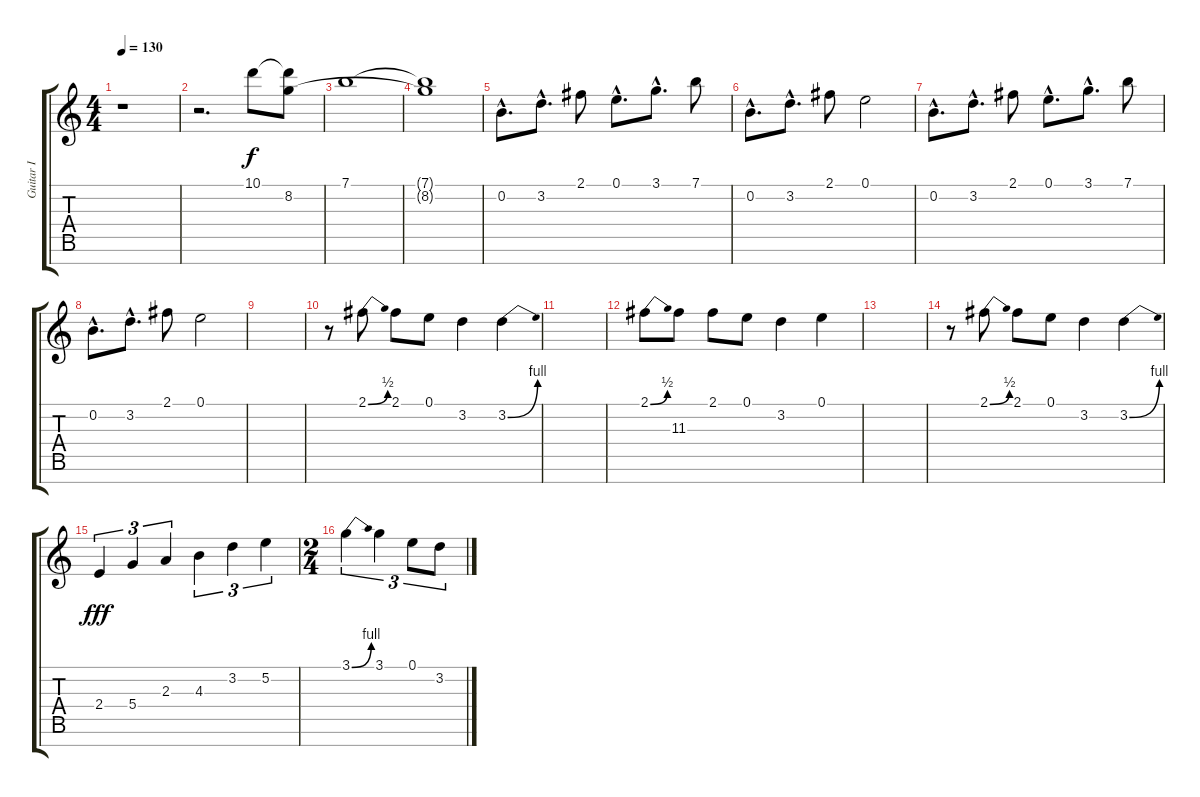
\track ("Guitar I" "Guitar I") {instrument overdrivenguitar}
\staff {score tabs}
\tuning (E4 B3 G3 D3 A2 E2 B1) {hide}
\ts (4 4)
\tempo 130
\clef g2
\ks c
r.1{dy f} |
r.2{d} 10.1.8 (10.1{t} 8.2).8 |
7.1.1 |
(7.1{t} 8.2{t}).1 |
0.2{hac}.8{d} 3.2{hac}.8{d} 2.1.8 0.1{hac}.8{d} 3.1{hac}.8{d} 7.1.8 |
0.2{hac}.8{d} 3.2{hac}.8{d} 2.1.8 0.1.2 |
0.2{hac}.8{d} 3.2{hac}.8{d} 2.1.8 0.1{hac}.8{d} 3.1{hac}.8{d} 7.1.8 |
0.2{hac}.8{d} 3.2{hac}.8{d} 2.1.8 0.1.2 |
|
r.8 2.1{be (bend 0 0 60 2)}.8 2.1.8 0.1.8 3.2.4 3.2{be (bend 0 0 60 4)}.4 |
|
2.1{be (bend 0 0 60 2)}.8 11.3.8 2.1.8 0.1.8 3.2.4 0.1.4 |
|
r.8 2.1{be (bend 0 0 60 2)}.8 2.1.8 0.1.8 3.2.4 3.2{be (bend 0 0 60 4)}.4 |
2.4.4{tu (3 2) dy fff} 5.4.4{tu (3 2)} 2.3.4{tu (3 2)} 4.3.4{tu (3 2)} 3.2.4{tu (3 2)} 5.2.4{tu (3 2)} |
\ts (2 4)
3.1{be (bend 0 0 60 4)}.4{tu (3 2)} 3.1.4{tu (3 2)} 0.1.8{tu (3 2)} 3.2.8{tu (3 2)}
